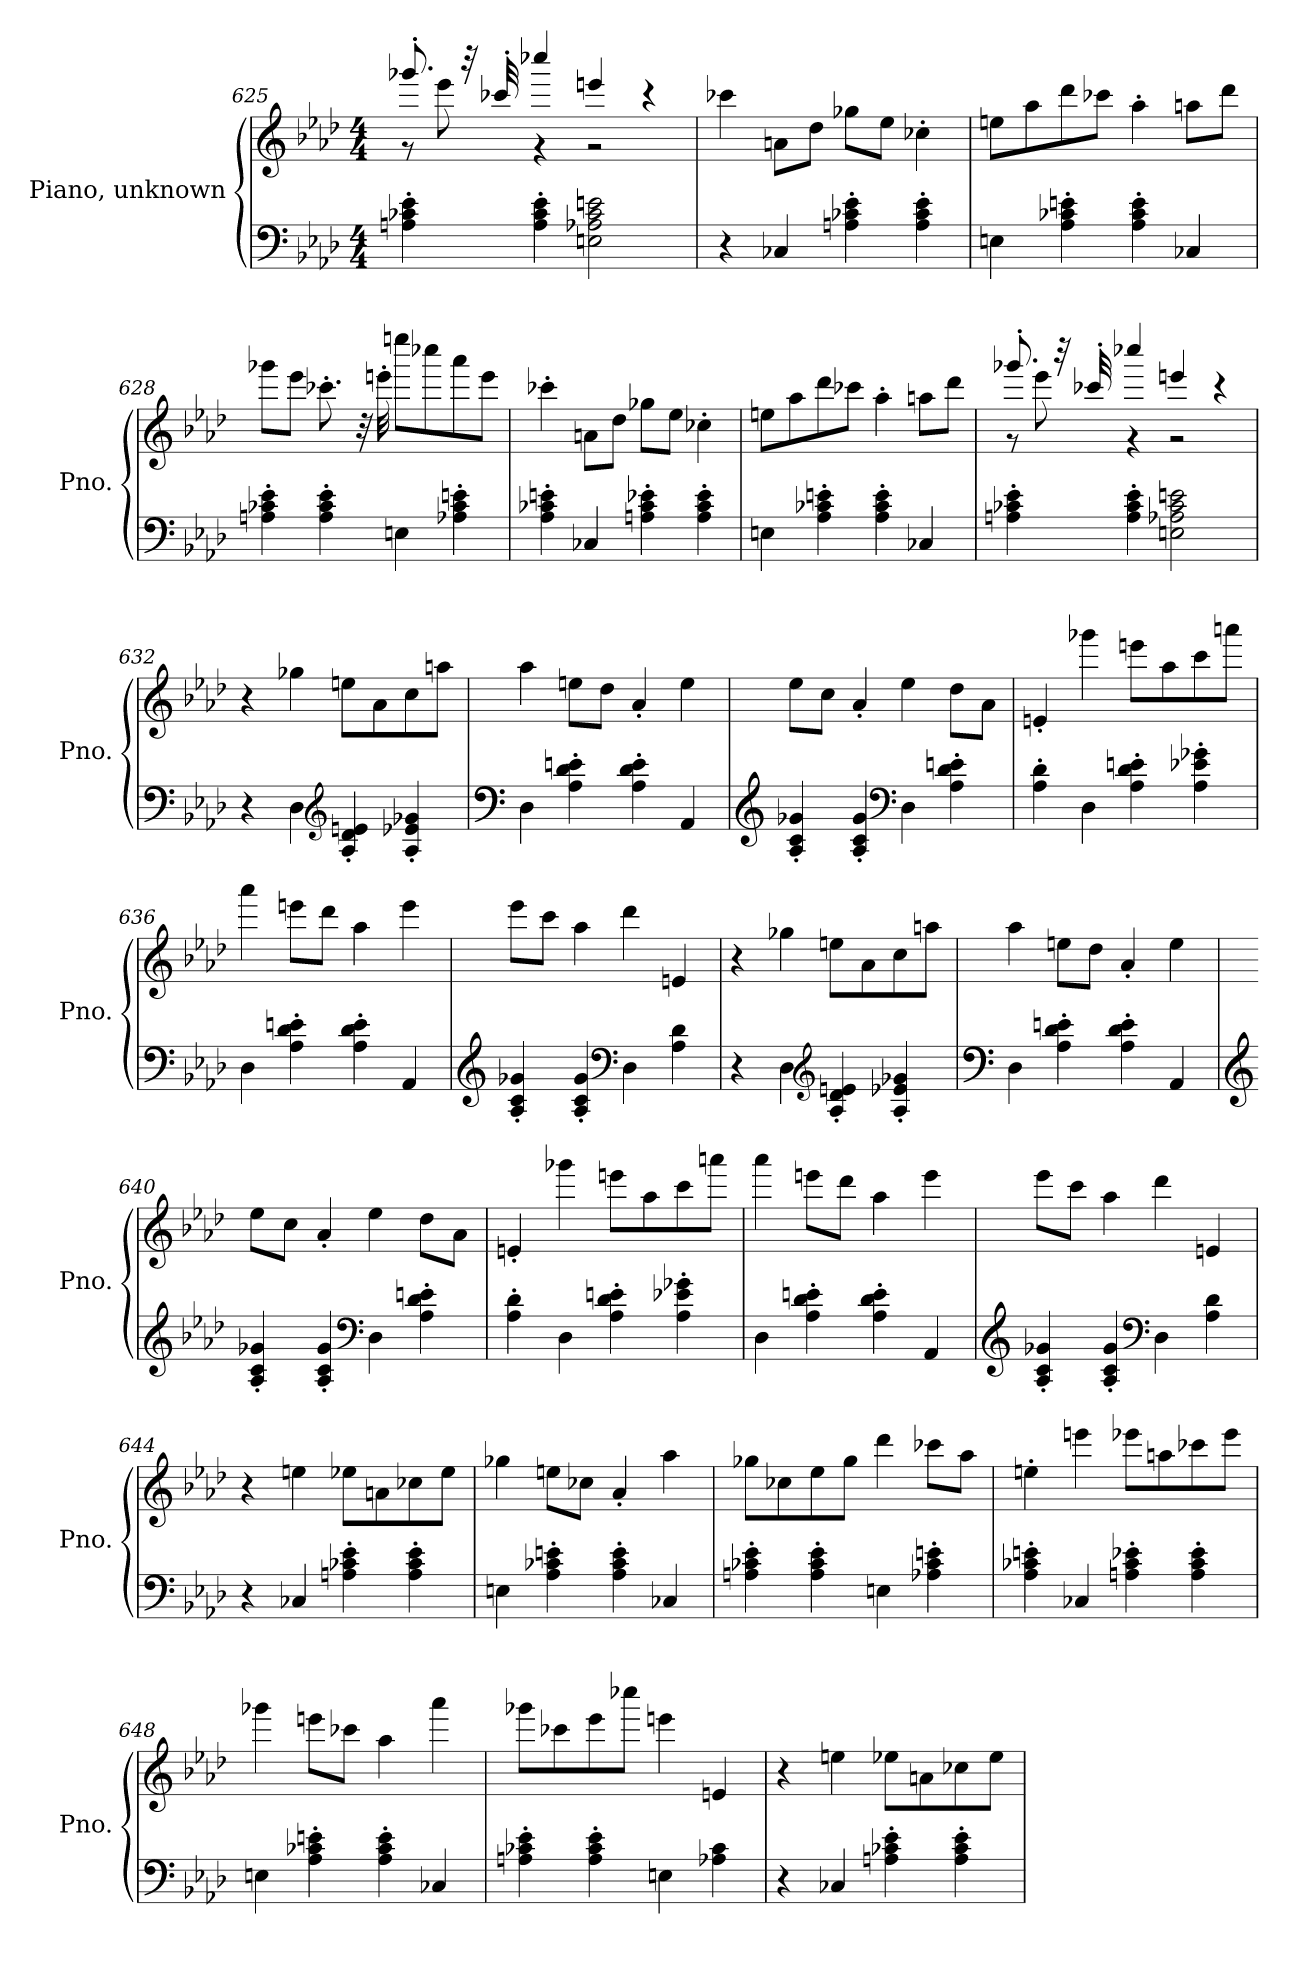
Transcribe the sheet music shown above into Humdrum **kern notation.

**kern	**kern
*part1	*part1
*staff2	*staff1
*I"Piano, unknown	*
*I'Pno.	*
*clefF4	*clefG2
*k[b-e-a-d-]	*k[b-e-a-d-]
*M4/4	*M4/4
=625	=625
*	*^
4An\' 4c-X\' 4e-\'	8.ggg-X'/	8r
.	.	8eee-\
.	32r	.
.	32ccc-X'/	.
4A\' 4c-\' 4e-\'	4cccc-X/	4r
2En\ 2A-X\ 2c-\ 2en\	4eeen/	2r
.	4r	.
*	*v	*v
=626	=626
4r	4ccc-X\
4C-X/	8an\L
.	8dd-\J
4An\' 4c-X\' 4e-\'	8gg-X\L
.	8ee-\J
4A\' 4c-\' 4e-\'	4cc-X'\
=627	=627
4En\	8een\L
.	8aa-\
4A-\' 4c-X\' 4en\'	8ddd-\
.	8ccc-X\J
4A-\' 4c-\' 4e\'	4aa-'\
4C-X/	8aan\L
.	8ddd-\J
!!LO:LB:g=z
=628	=628
4An\' 4c-X\' 4e-\'	8ggg-X\L
.	8eee-\J
4A\' 4c-\' 4e-\'	8.ccc-X'\
.	32r
.	32eeen'\
4En\	8eeeen\L
.	8cccc-X\
4A-X\' 4c-\' 4en\'	8aaa-\
.	8eee\J
=629	=629
4A-\' 4c-X\' 4en\'	4ccc-X'\
4C-X/	8an\L
.	8dd-\J
4An\' 4c-\' 4e-X\'	8gg-X\L
.	8ee-\J
4A\' 4c-\' 4e-\'	4cc-X'\
=630	=630
4En\	8een\L
.	8aa-\
4A-\' 4c-X\' 4en\'	8ddd-\
.	8ccc-X\J
4A-\' 4c-\' 4e\'	4aa-'\
4C-X/	8aan\L
.	8ddd-\J
!!LO:LB:g=z
=631	=631
*	*^
4An\' 4c-X\' 4e-\'	8.ggg-X'/	8r
.	.	8eee-\
.	32r	.
.	32ccc-X'/	.
4A\' 4c-\' 4e-\'	4cccc-X/	4r
2En\ 2A-X\ 2c-\ 2en\	4eeen/	2r
.	4r	.
*	*v	*v
=632	=632
4r	4r
4D-\	4gg-X\
*clefG2	*
4A-/' 4d-/' 4en/'	8een\L
.	8a-\
4A-/' 4e-X/' 4g-X/'	8cc\
.	8aan\J
=633	=633
*clefF4	*
4D-\	4aa-\
4A-\' 4d-\' 4en\'	8een\L
.	8dd-\J
4A-\' 4d-\' 4e\'	4a-'/
4AA-/	4ee\
!!LO:LB:g=z
=634	=634
*clefG2	*
4A-/' 4c/' 4g-X/'	8ee-\L
.	8cc\J
4A-/' 4c/' 4g-/'	4a-'/
*clefF4	*
4D-\	4ee-\
4A-\' 4d-\' 4en\'	8dd-\L
.	8a-\J
=635	=635
4A-\' 4d-\'	4en'/
4D-\	4ggg-X\
4A-\' 4d-\' 4en\'	8eeen\L
.	8aa-\
4A-\' 4e-X\' 4g-X\'	8ccc\
.	8aaan\J
=636	=636
4D-\	4aaa-\
4A-\' 4d-\' 4en\'	8eeen\L
.	8ddd-\J
4A-\' 4d-\' 4e\'	4aa-\
4AA-/	4eee\
=637	=637
*clefG2	*
4A-/' 4c/' 4g-X/'	8eee-\L
.	8ccc\J
4A-/' 4c/' 4g-/'	4aa-\
*clefF4	*
4D-\	4ddd-\
4A-\ 4d-\	4en/
!!LO:LB:g=z
=638	=638
4r	4r
4D-\	4gg-X\
*clefG2	*
4A-/' 4d-/' 4en/'	8een\L
.	8a-\
4A-/' 4e-X/' 4g-X/'	8cc\
.	8aan\J
=639	=639
*clefF4	*
4D-\	4aa-\
4A-\' 4d-\' 4en\'	8een\L
.	8dd-\J
4A-\' 4d-\' 4e\'	4a-'/
4AA-/	4ee\
=640	=640
*clefG2	*
4A-/' 4c/' 4g-X/'	8ee-\L
.	8cc\J
4A-/' 4c/' 4g-/'	4a-'/
*clefF4	*
4D-\	4ee-\
4A-\' 4d-\' 4en\'	8dd-\L
.	8a-\J
=641	=641
4A-\' 4d-\'	4en'/
4D-\	4ggg-X\
4A-\' 4d-\' 4en\'	8eeen\L
.	8aa-\
4A-\' 4e-X\' 4g-X\'	8ccc\
.	8aaan\J
!!LO:PB:g=z
=642	=642
4D-\	4aaa-\
4A-\' 4d-\' 4en\'	8eeen\L
.	8ddd-\J
4A-\' 4d-\' 4e\'	4aa-\
4AA-/	4eee\
=643	=643
*clefG2	*
4A-/' 4c/' 4g-X/'	8eee-\L
.	8ccc\J
4A-/' 4c/' 4g-/'	4aa-\
*clefF4	*
4D-\	4ddd-\
4A-\ 4d-\	4en/
=644	=644
4r	4r
4C-X/	4een\
4An\' 4c-X\' 4e-\'	8ee-X\L
.	8an\
4A\' 4c-\' 4e-\'	8cc-X\
.	8ee-\J
=645	=645
4En\	4gg-X\
4A-\' 4c-X\' 4en\'	8een\L
.	8cc-X\J
4A-\' 4c-\' 4e\'	4a-'/
4C-X/	4aa-\
!!LO:LB:g=z
=646	=646
4An\' 4c-X\' 4e-\'	8gg-X\L
.	8cc-X\
4A\' 4c-\' 4e-\'	8ee-\
.	8gg-\J
4En\	4ddd-\
4A-X\' 4c-\' 4en\'	8ccc-X\L
.	8aa-\J
=647	=647
4A-\' 4c-X\' 4en\'	4een'\
4C-X/	4eeen\
4An\' 4c-\' 4e-X\'	8eee-X\L
.	8aan\
4A\' 4c-\' 4e-\'	8ccc-X\
.	8eee-\J
=648	=648
4En\	4ggg-X\
4A-\' 4c-X\' 4en\'	8eeen\L
.	8ccc-X\J
4A-\' 4c-\' 4e\'	4aa-\
4C-X/	4aaa-\
=649	=649
4An\' 4c-X\' 4e-\'	8ggg-X\L
.	8ccc-X\
4A\' 4c-\' 4e-\'	8eee-\
.	8cccc-X\J
4En\	4eeen\
4A-X\ 4c-\	4en/
!!LO:LB:g=z
=650	=650
4r	4r
4C-X/	4een\
4An\' 4c-X\' 4e-\'	8ee-X\L
.	8an\
4A\' 4c-\' 4e-\'	8cc-X\
.	8ee-\J
=	=
*-	*-
